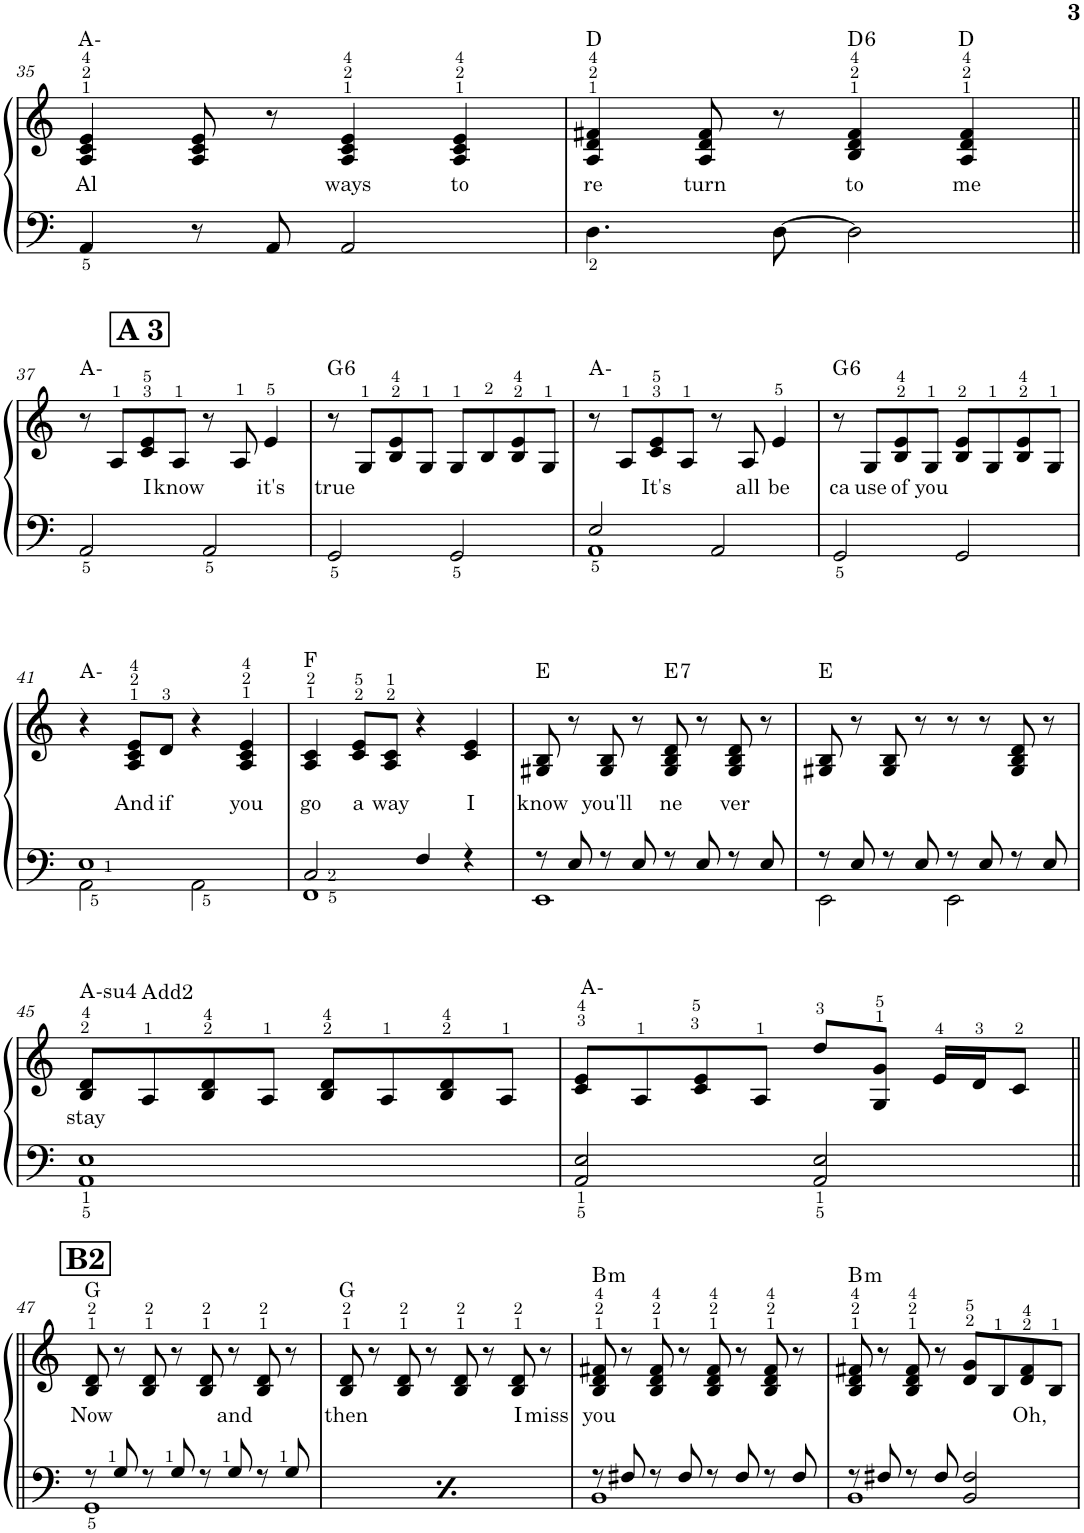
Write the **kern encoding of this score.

**kern	**kern	**text	**harte
*part1	*part1	*part1	*part1
*staff2	*staff1	*staff1	*
*I"Piano	*	*	*
!!LO:PB:g=z
*clefF4	*clefG2	*	*
*k[]	*k[]	*	*
*M4/4	*M4/4	*	*
=35	=35	=35	=35
!	!	!LO:LY:b	!
4AA/	4A/ 4c/ 4e/	Al	A:min
8r	8A/ 8c/ 8e/	.	.
8AA/	8r	.	.
!	!	!LO:LY:b	!
2AA/	4A/ 4c/ 4e/	ways	.
!	!	!LO:LY:b	!
.	4A/ 4c/ 4e/	to	.
=36	=36	=36	=36
!	!	!LO:LY:b	!
4.D\	4A/ 4d/ 4f#X/	re	D:maj
!	!	!LO:LY:b	!
.	8A/ 8d/ 8f#/	turn	.
[8D\	8r	.	.
!	!	!LO:LY:b	!LO:H:kt=6
2D\]	4B/ 4d/ 4f#/	to	D:maj6
!	!	!LO:LY:b	!
.	4A/ 4d/ 4f#/	me	D:maj
!!LO:LB:g=z
!!LO:REH:place=s1:a:B:cj:fs=14:t=A 3
=37||	=37||	=37||	=37||
2AA/	8r	.	A:min
.	8A/L	.	.
!	!	!LO:LY:b	!
.	8c/ 8e/	I	.
!	!	!LO:LY:b	!
.	8A/J	know	.
2AA/	8r	.	.
.	8A/	.	.
!	!	!LO:LY:b	!
.	4e/	it's	.
=38	=38	=38	=38
!	!	!LO:LY:b	!LO:H:kt=6
2GG/	8r	true	G:maj6
.	8G/L	.	.
.	8B/ 8e/	.	.
.	8G/J	.	.
2GG/	8G/L	.	.
.	8B/	.	.
.	8B/ 8e/	.	.
.	8G/J	.	.
=39	=39	=39	=39
*^	*	*	*
2E/	1AA	8r	.	A:min
.	.	8A/L	.	.
!	!	!	!LO:LY:b	!
.	.	8c/ 8e/	It's	.
.	.	8A/J	.	.
2AA/	.	8r	.	.
!	!	!	!LO:LY:b	!
.	.	8A/	all	.
!	!	!	!LO:LY:b	!
.	.	4e/	be	.
*v	*v	*	*	*
=40	=40	=40	=40
!	!	!LO:LY:b	!LO:H:kt=6
2GG/	8r	ca	G:maj6
!	!	!LO:LY:b	!
.	8G/L	use	.
!	!	!LO:LY:b	!
.	8B/ 8e/	of	.
!	!	!LO:LY:b	!
.	8G/J	you	.
2GG/	8B/ 8e/L	.	.
.	8G/	.	.
.	8B/ 8e/	.	.
.	8G/J	.	.
!!LO:LB:g=z
=41	=41	=41	=41
*^	*	*	*
1E	2AA\	4r	.	A:min
!	!	!	!LO:LY:b	!
.	.	8A/ 8c/ 8e/L	And	.
!	!	!	!LO:LY:b	!
.	.	8d/J	if	.
.	2AA\	4r	.	.
!	!	!	!LO:LY:b	!
.	.	4A/ 4c/ 4e/	you	.
=42	=42	=42	=42	=42
!	!	!	!LO:LY:b	!
2C/	1FF	4A/ 4c/	go	F:maj
!	!	!	!LO:LY:b	!
.	.	8c/ 8e/L	a	.
!	!	!	!LO:LY:b	!
.	.	8A/ 8c/J	way	.
4F/	.	4r	.	.
!	!	!	!LO:LY:b	!
4r	.	4c/ 4e/	I	.
=43	=43	=43	=43	=43
!	!	!	!LO:LY:b	!
8r	1EE	8G#X/ 8B/	know	E:maj
8E/	.	8r	.	.
!	!	!	!LO:LY:b	!
8r	.	8G#/ 8B/	you'll	.
8E/	.	8r	.	.
!	!	!	!LO:LY:b	!LO:H:kt=7
8r	.	8G#/ 8B/ 8d/	ne	E:7
8E/	.	8r	.	.
!	!	!	!LO:LY:b	!
8r	.	8G#/ 8B/ 8d/	ver	.
8E/	.	8r	.	.
=44	=44	=44	=44	=44
8r	2EE\	8G#X/ 8B/	.	E:maj
8E/	.	8r	.	.
8r	.	8G#/ 8B/	.	.
8E/	.	8r	.	.
8r	2EE\	8r	.	.
8E/	.	8r	.	.
8r	.	8G#/ 8B/ 8d/	.	.
8E/	.	8r	.	.
*v	*v	*	*	*
!!LO:LB:g=z
=45	=45	=45	=45
!	!	!LO:LY:b	!
1AA 1E	8B/ 8d/L	stay	A:min
!	!	!	!LO:H:kt=dd
.	8A/	.	.
.	8B/ 8d/	.	.
.	8A/J	.	.
.	8B/ 8d/L	.	.
.	8A/	.	.
.	8B/ 8d/	.	.
.	8A/J	.	.
=46	=46	=46	=46
2AA/ 2E/	8c/ 8e/L	.	A:min
.	8A/	.	.
.	8c/ 8e/	.	.
.	8A/J	.	.
2AA/ 2E/	8dd/L	.	.
.	8G/ 8g/J	.	.
.	16e/LL	.	.
.	16d/J	.	.
.	8c/J	.	.
!!LO:LB:g=z
!!LO:REH:place=s1:a:B:cj:fs=14:t=B2
=47||	=47||	=47||	=47||
*^	*	*	*
!	!	!	!LO:LY:b	!
8r	1GG	8B/ 8d/	Now	G:maj
8G/	.	8r	.	.
8r	.	8B/ 8d/	.	.
8G/	.	8r	.	.
8r	.	8B/ 8d/	.	.
!	!	!	!LO:LY:b	!
8G/	.	8r	and	.
8r	.	8B/ 8d/	.	.
8G/	.	8r	.	.
=48	=48	=48	=48	=48
!	!	!	!LO:LY:b	!
8r	1GG	8B/ 8d/	then	G:maj
8G/	.	8r	.	.
8r	.	8B/ 8d/	.	.
8G/	.	8r	.	.
8r	.	8B/ 8d/	.	.
8G/	.	8r	.	.
!	!	!	!LO:LY:b	!
8r	.	8B/ 8d/	I	.
!	!	!	!LO:LY:b	!
8G/	.	8r	miss	.
=49	=49	=49	=49	=49
!	!	!	!LO:LY:b	!LO:H:kt=m
8r	1BB	8B/ 8d/ 8f#X/	you	B:min
8F#X/	.	8r	.	.
8r	.	8B/ 8d/ 8f#/	.	.
8F#/	.	8r	.	.
8r	.	8B/ 8d/ 8f#/	.	.
8F#/	.	8r	.	.
8r	.	8B/ 8d/ 8f#/	.	.
8F#/	.	8r	.	.
=50	=50	=50	=50	=50
!	!	!	!	!LO:H:kt=m
8r	1BB	8B/ 8d/ 8f#X/	.	B:min
8F#X/	.	8r	.	.
8r	.	8B/ 8d/ 8f#/	.	.
8F#/	.	8r	.	.
2BB/ 2F#/	.	8d/ 8g/L	.	.
.	.	8B/	.	.
!	!	!	!LO:LY:b	!
.	.	8d/ 8f#/	Oh,	.
.	.	8B/J	.	.
*v	*v	*	*	*
=	=	=	=
*-	*-	*-	*-
